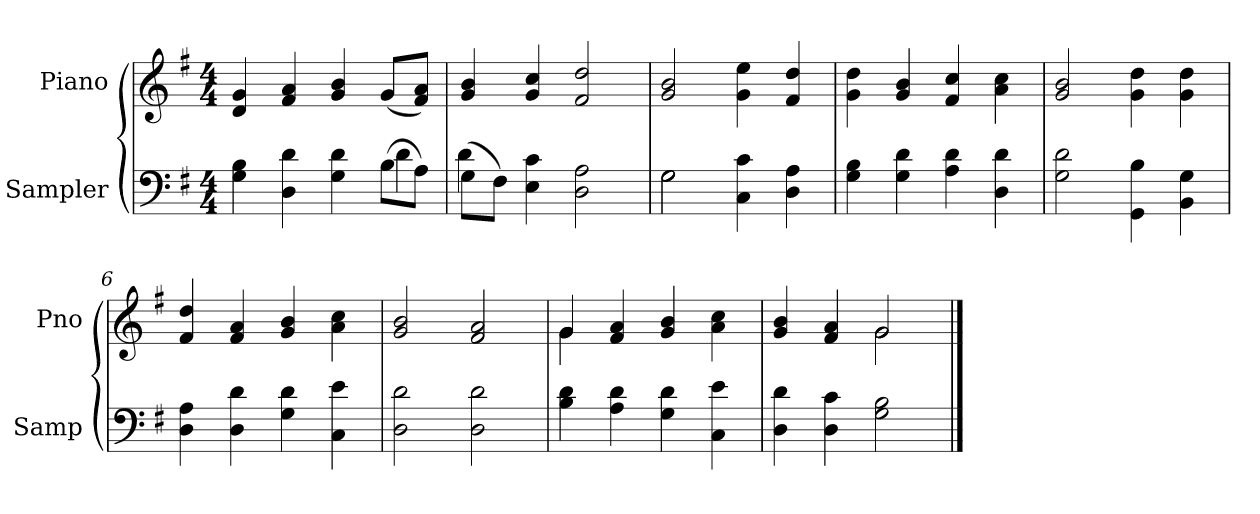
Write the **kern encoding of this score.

**kern	**kern
*part2	*part1
*staff2	*staff1
*I"Sampler	*I"Piano
*I'Samp	*I'Pno
*clefF4	*clefG2
*k[f#]	*k[f#]
*G:	*G:
*M4/4	*M4/4
=1	=1
*^	*
4G 4B	2.ryy	4d 4g
4D 4d	.	4f# 4a
4G 4d	.	4g 4b
(8B\L	4d	(8g/L
8A\J)	.	8f#/ 8a/J)
=2	=2	=2
(8G\L	4d	4g 4b
8F#\J)	.	.
4E 4c	2.ryy	4g 4cc
2D 2A	.	2f# 2dd
=3	=3	=3
2G\	2G	2g 2b
4C 4c	2ryy	4g 4ee
4D 4A	.	4f# 4dd
*v	*v	*
=4	=4
4G 4B	4g 4dd
4G 4d	4g 4b
4A 4d	4f# 4cc
4D 4d	4a 4cc
=5	=5
2G 2d	2g 2b
4GG 4B	4g 4dd
4BB 4G	4g 4dd
=6	=6
4D 4A	4f# 4dd
4D 4d	4f# 4a
4G 4d	4g 4b
4C 4e	4a 4cc
=7	=7
2D\ 2d\	2g 2b
2D\ 2d\	2f# 2a
=8	=8
*	*^
4B\ 4d\	4g/	4g
4A\ 4d\	4f# 4a	2.ryy
4G\ 4d\	4g 4b	.
4C\ 4e\	4a 4cc	.
=9	=9	=9
4D\ 4d\	4g 4b	2ryy
4D 4c	4f# 4a	.
2G\ 2B\	2g/	2g
*	*v	*v
==	==
*-	*-
